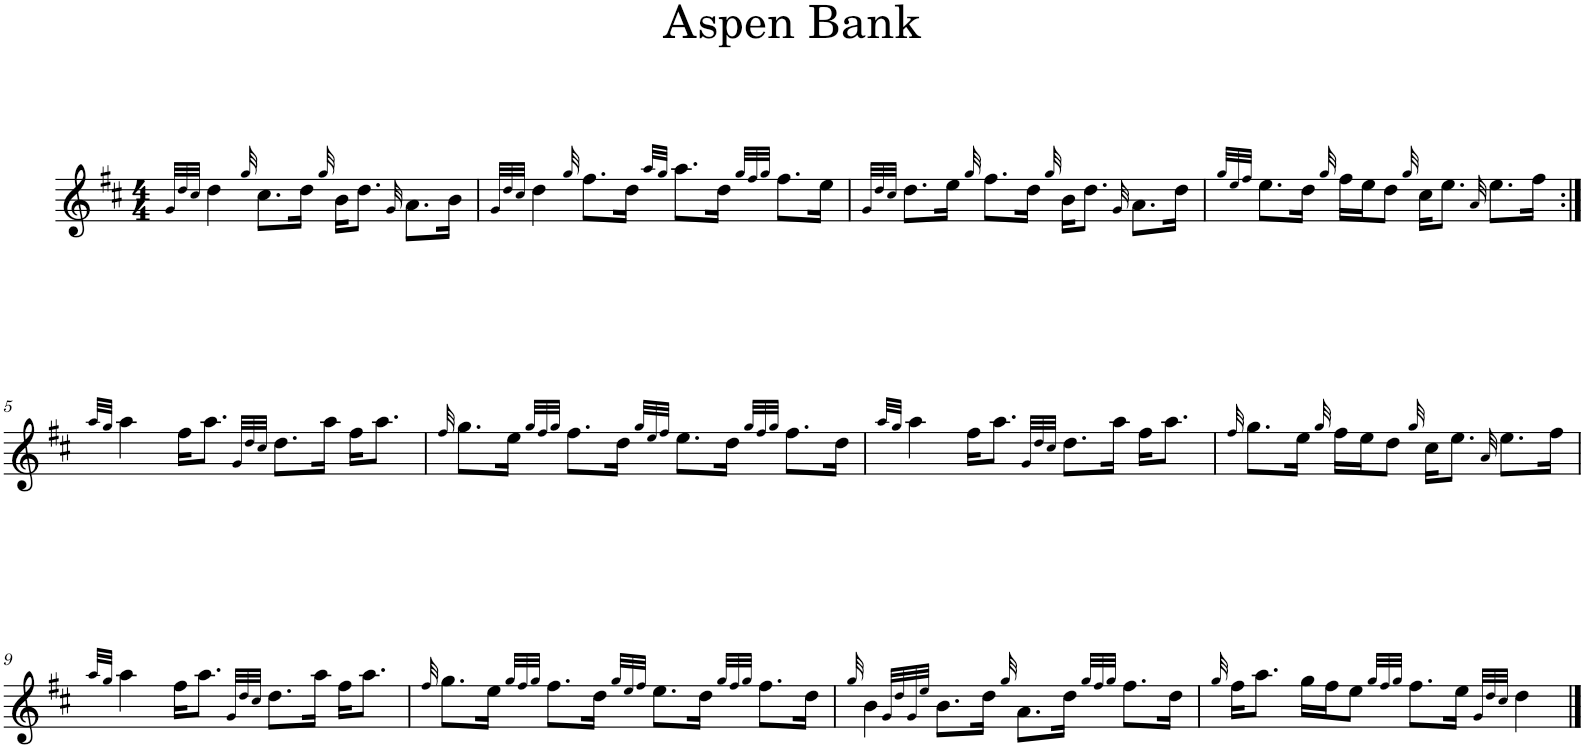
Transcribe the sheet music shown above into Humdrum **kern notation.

**kern
*part1
*staff1
*I"Piano
*I'Pno.
*clefG2
*k[f#c#]
*M4/4
=1
32qg/LLL
32qdd/
32qcc#/JJJ
4dd\
32qgg/
8.cc#\L
16dd\Jk
32qgg/
16b\KL
8.dd\J
32qg/
8.a\L
16b\Jk
=2
32qg/LLL
32qdd/
32qcc#/JJJ
4dd\
32qgg/
8.ff#\L
16dd\Jk
32qaa/LLL
32qgg/JJJ
8.aa\L
16dd\Jk
32qgg/LLL
32qff#/
32qgg/JJJ
8.ff#\L
16ee\Jk
=3
32qg/LLL
32qdd/
32qcc#/JJJ
8.dd\L
16ee\Jk
32qgg/
8.ff#\L
16dd\Jk
32qgg/
16b\KL
8.dd\J
32qg/
8.a\L
16dd\Jk
=4
32qgg/LLL
32qee/
32qff#/JJJ
8.ee\L
16dd\Jk
32qgg/
16ff#\LL
16ee\J
8dd\J
32qgg/
16cc#\KL
8.ee\J
32qa/
8.ee\L
16ff#\Jk
!!LO:LB:g=z
=5:|!
32qaa/LLL
32qgg/JJJ
4aa\
16ff#\KL
8.aa\J
32qg/LLL
32qdd/
32qcc#/JJJ
8.dd\L
16aa\Jk
16ff#\KL
8.aa\J
=6
32qff#/
8.gg\L
16ee\Jk
32qgg/LLL
32qff#/
32qgg/JJJ
8.ff#\L
16dd\Jk
32qgg/LLL
32qee/
32qff#/JJJ
8.ee\L
16dd\Jk
32qgg/LLL
32qff#/
32qgg/JJJ
8.ff#\L
16dd\Jk
=7
32qaa/LLL
32qgg/JJJ
4aa\
16ff#\KL
8.aa\J
32qg/LLL
32qdd/
32qcc#/JJJ
8.dd\L
16aa\Jk
16ff#\KL
8.aa\J
=8
32qff#/
8.gg\L
16ee\Jk
32qgg/
16ff#\LL
16ee\J
8dd\J
32qgg/
16cc#\KL
8.ee\J
32qa/
8.ee\L
16ff#\Jk
!!LO:LB:g=z
=9
32qaa/LLL
32qgg/JJJ
4aa\
16ff#\KL
8.aa\J
32qg/LLL
32qdd/
32qcc#/JJJ
8.dd\L
16aa\Jk
16ff#\KL
8.aa\J
=10
32qff#/
8.gg\L
16ee\Jk
32qgg/LLL
32qff#/
32qgg/JJJ
8.ff#\L
16dd\Jk
32qgg/LLL
32qee/
32qff#/JJJ
8.ee\L
16dd\Jk
32qgg/LLL
32qff#/
32qgg/JJJ
8.ff#\L
16dd\Jk
=11
32qgg/
4b\
32qg/LLL
32qdd/
32qg/
32qee/JJJ
8.b\L
16dd\Jk
32qgg/
8.a\L
16dd\Jk
32qgg/LLL
32qff#/
32qgg/JJJ
8.ff#\L
16dd\Jk
=12
32qgg/
16ff#\KL
8.aa\J
16gg\LL
16ff#\J
8ee\J
32qgg/LLL
32qff#/
32qgg/JJJ
8.ff#\L
16ee\Jk
32qg/LLL
32qdd/
32qcc#/JJJ
4dd\
==
*-
